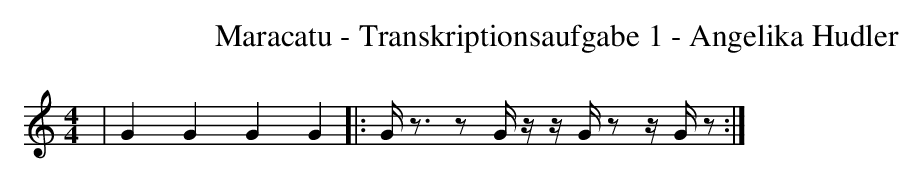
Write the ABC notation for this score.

X:1
T:Maracatu - Transkriptionsaufgabe 1 - Angelika Hudler
K:C
M:4/4
L:1/16
|G4 G4G4 G4||: Gz3  z2Gz  zGz2  zGz2:|
